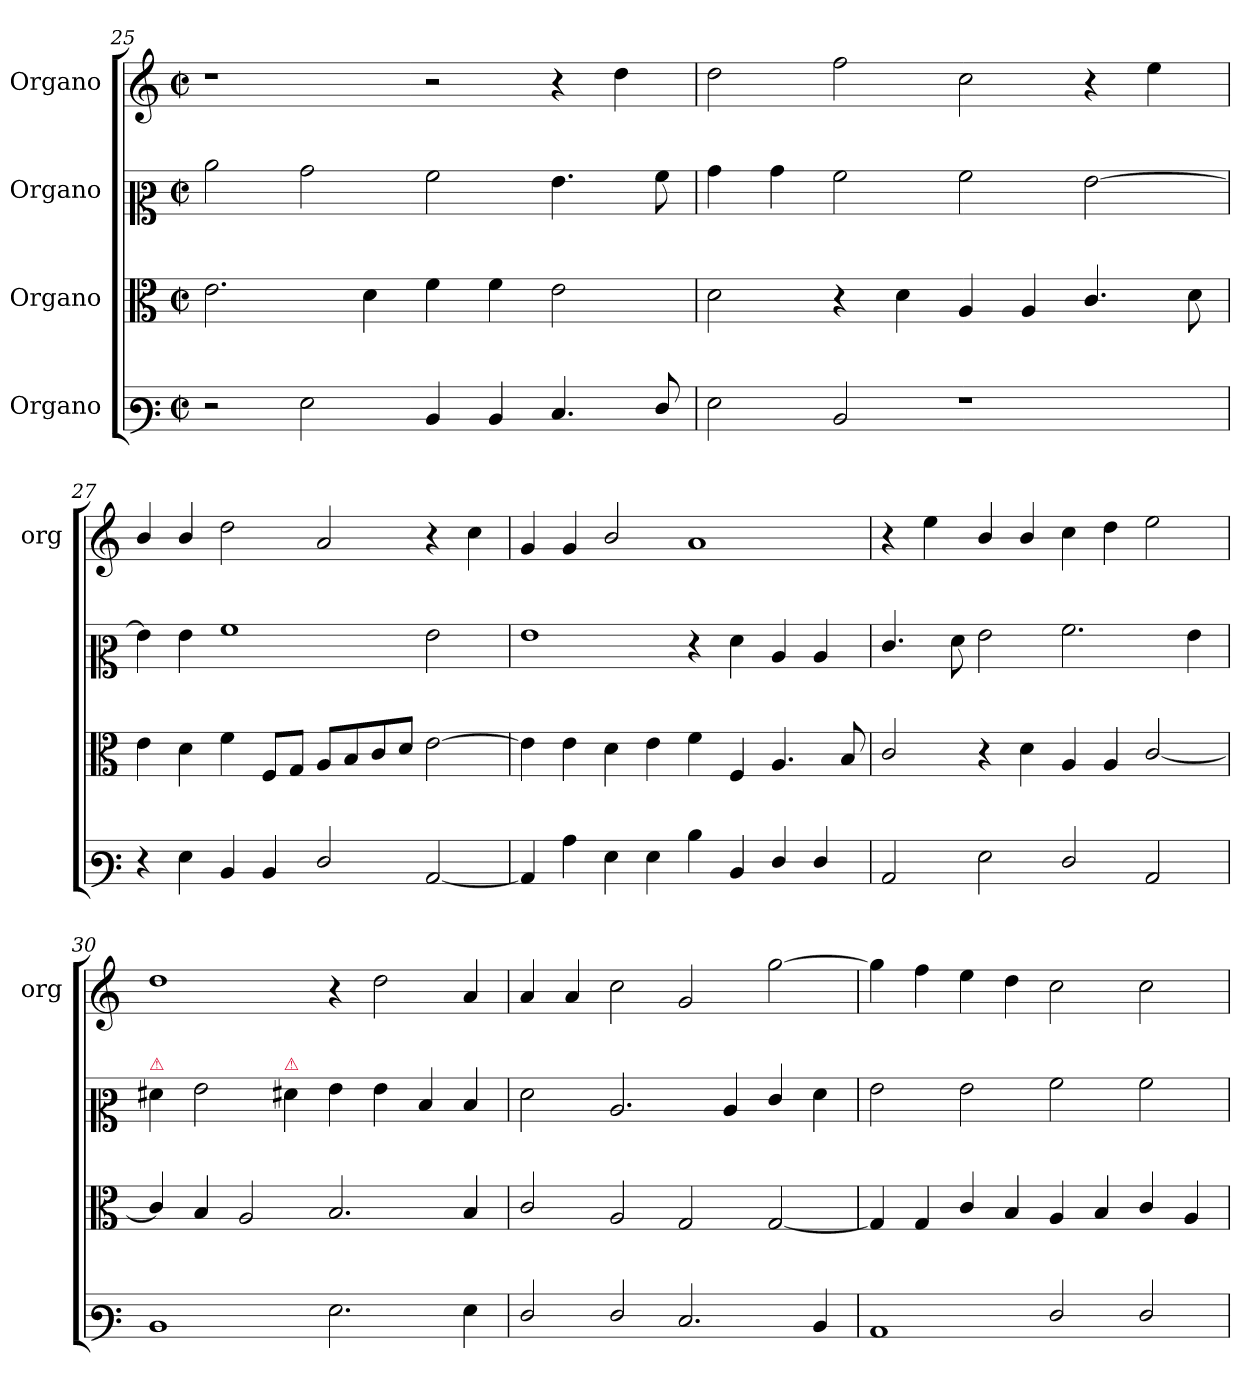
**kern	**kern	**kern	**kern
*part4	*part3	*part2	*part1
*staff4	*staff3	*staff2	*staff1
*I"Organo	*I"Organo	*I"Organo	*I"Organo
*	*	*	*I'org
*clefF3	*clefC3	*clefC2	*clefG2
*k[]	*k[]	*k[]	*k[]
*C:	*C:	*C:	*C:
*M2/1	*M2/1	*M2/1	*M2/1
*met(c|)	*met(c|)	*met(c|)	*met(c|)
=25	=25	=25	=25
2r	2.e\	2cc\	1r
2G\	.	2b\	.
.	4d\	.	.
4D/	4f\	2a\	2r
4D/	4f\	.	.
4.E/	2e\	4.g\	4r
.	.	.	4dd\
8F/	.	8a\	.
=26	=26	=26	=26
2G\	2d\	4b\	2dd\
.	.	4b\	.
2D/	4r	2a\	2ff\
.	4d\	.	.
1r	4A/	2a\	2cc\
.	4A/	.	.
.	4.c/	[2g\	4r
.	.	.	4ee\
.	8d\	.	.
=27	=27	=27	=27
4r	4e\	4g\]	4b/
4G\	4d\	4g\	4b/
4D/	4f\	1a\	2dd\
4D/	8F/L	.	.
.	8G/J	.	.
2F/	8A/L	.	2a/
.	8B/	.	.
.	8c/	.	.
.	8d/J	.	.
[2C/	[2e\	2g\	4r
.	.	.	4cc\
=28	=28	=28	=28
4C/]	4e\]	1g\	4g/
4c\	4e\	.	4g/
4G\	4d\	.	2b/
4G\	4e\	.	.
4d\	4f\	4r	1a/
4D/	4F/	4f\	.
4F/	4.A/	4c/	.
4F/	.	4c/	.
.	8B/	.	.
=29	=29	=29	=29
2C/	2c/	4.e/	4r
.	.	.	4ee\
.	.	8f\	.
2G\	4r	2g\	4b/
.	4d\	.	4b/
2F/	4A/	2.a\	4cc\
.	4A/	.	4dd\
2C/	[2c/	.	2ee\
.	.	4g\	.
=30	=30	=30	=30
!	!	!LO:TX:a:color=crimson:t=⚠	!
1D/	4c/]	4f#X\	1dd\
.	4B/	2g\	.
.	2A/	.	.
!	!	!LO:TX:a:color=crimson:t=⚠	!
.	.	4f#X\	.
2.G\	2.B/	4g\	4r
.	.	4g\	2dd\
.	.	4d/	.
4G\	4B/	4d/	4a/
=31	=31	=31	=31
2F/	2c/	2f\	4a/
.	.	.	4a/
2F/	2A/	2.c/	2cc\
2.E/	2G/	.	2g/
.	.	4c/	.
.	[2G/	4e/	[2gg\
4D/	.	4f\	.
=32	=32	=32	=32
1C/	4G/]	2g\	4gg\]
.	4G/	.	4ff\
.	4c/	2g\	4ee\
.	4B/	.	4dd\
2F/	4A/	2a\	2cc\
.	4B/	.	.
2F/	4c/	2a\	2cc\
.	4A/	.	.
=	=	=	=
*-	*-	*-	*-
